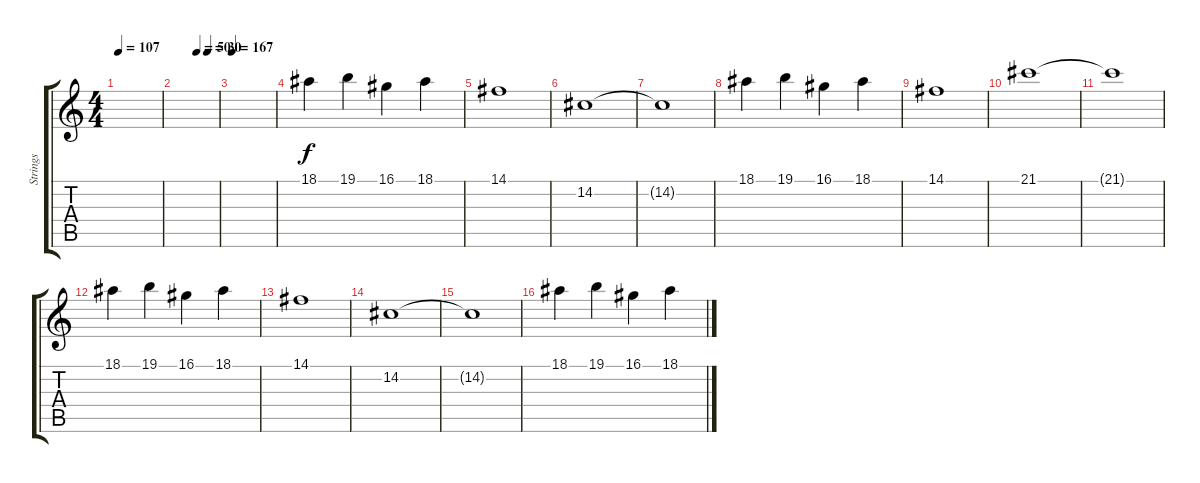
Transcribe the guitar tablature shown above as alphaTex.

\track ("Strings" "Strings") {instrument stringensemble2}
\staff {score tabs}
\tuning (E4 B3 G3 D3 A2 E2) {hide}
\ts (4 4)
\tempo 107
\clef g2
\ks c
|
\tempo (50 0.5)
\tempo (30 0.75)
|
\tempo 167
|
18.1.4{volume 13} 19.1.4 16.1.4 18.1.4 |
14.1.1 |
14.2.1 |
14.2{t}.1 |
18.1.4 19.1.4 16.1.4 18.1.4 |
14.1.1 |
21.1.1 |
21.1{t}.1 |
18.1.4{volume 13} 19.1.4 16.1.4 18.1.4 |
14.1.1 |
14.2.1 |
14.2{t}.1 |
18.1.4 19.1.4 16.1.4 18.1.4
